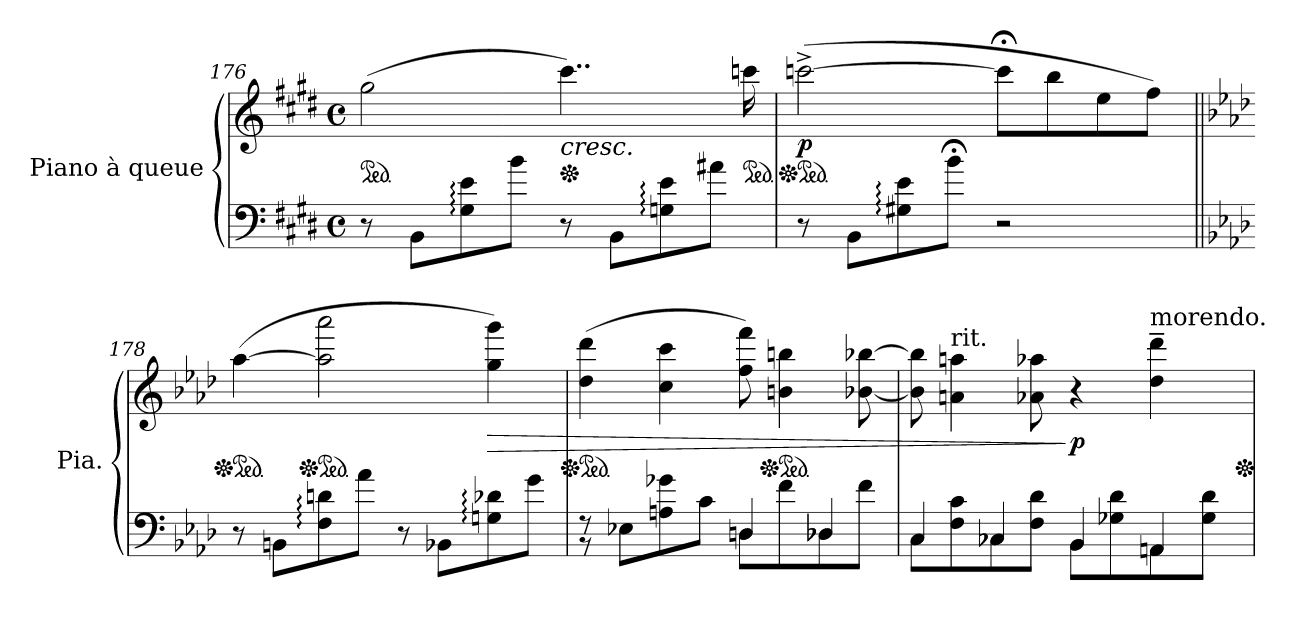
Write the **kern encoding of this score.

**kern	**kern	**dynam
*part1	*part1	*part1
*staff2	*staff1	*staff1/2
*I"Piano à queue	*	*
*I'Pia.	*	*
*clefF4	*clefG2	*
*k[f#c#g#d#]	*k[f#c#g#d#]	*
*M4/4	*M4/4	*
*met(c)	*met(c)	*
*	*ped	*
=176	=176	=176
8r	(2gg#\	.
8BB\L	.	.
8G#\: 8e\:	.	.
8b\J	.	.
*	*Xped	*
!	!	!LO:HP:b
8r	4..ccc#\)	<
8BB\L	.	.
8Gn\: 8e\:	.	.
8a#X\J	.	.
*	*ped	*
.	16cccn\	.
=177	=177	=177
*	*Xped	*
*	*ped	*
!	!	!LO:DY:b
8r	([2cccn^\	p
8BB\L	.	.
8G#X\: 8e\:	.	.
8b;<\J	.	.
2r	8ccc;<\L]	.
.	8bb\	.
.	8ee\	.
.	8ff#\J)	.
!!LO:LB:g=z
=178||	=178||	=178||
*k[b-e-a-d-]	*k[b-e-a-d-]	*
*	*Xped	*
*	*ped	*
8r	(>[4aa-\	.
8BBn\L	.	.
*	*Xped	*
*	*ped	*
8F\: 8dn\:	2aa-\] 2aaa-\	.
8a-\J	.	.
8r	.	.
8BB-X\L	.	.
!	!	!LO:HP:b
8Gn\: 8d-X\:	4gg\ 4ggg\)	>
8g\J	.	.
=179	=179	=179
*^	*	*
*	*	*Xped	*
*	*	*ped	*
8r	8r	(4dd-\ 4ddd-\	.
8ryy	8E-X\L	.	.
4ryy	8An\ 8g-X\	4cc\ 4ccc\	.
.	8c\J	.	.
4Dn/	8D\L	8ff\ 8fff\)	.
*	*	*Xped	*
*	*	*ped	*
.	8f\	4bn\ 4bbn\	.
4D-X/	8D-\	.	.
.	8f\J	[8b-X\ [8bb-X\	[
=180	=180	=180	=180
4C/	8C\L	8b-\] 8bb-\]	.
*	*	*MM70	*
!	!	!LO:TX:a:t=rit.	!
.	8F\ 8c\	4an\ 4aan\	.
4C-X/	8C-\	.	.
.	8F\ 8d-\J	8a-X\ 8aa-X\	.
*	*	*MM65	*
!	!	!	!LO:DY:n=1:b
4BB-/	8BB-\L	4r	] p
.	8G-X\ 8d-\	.	.
!	!	!LO:TX:a:t=morendo.	!
4AAn/	8AA\	4dd-\~ 4ddd-\~	.
.	8G-\ 8d-\J	.	.
*	*	*Xped	*
*v	*v	*	*
=	=	=
*-	*-	*-
